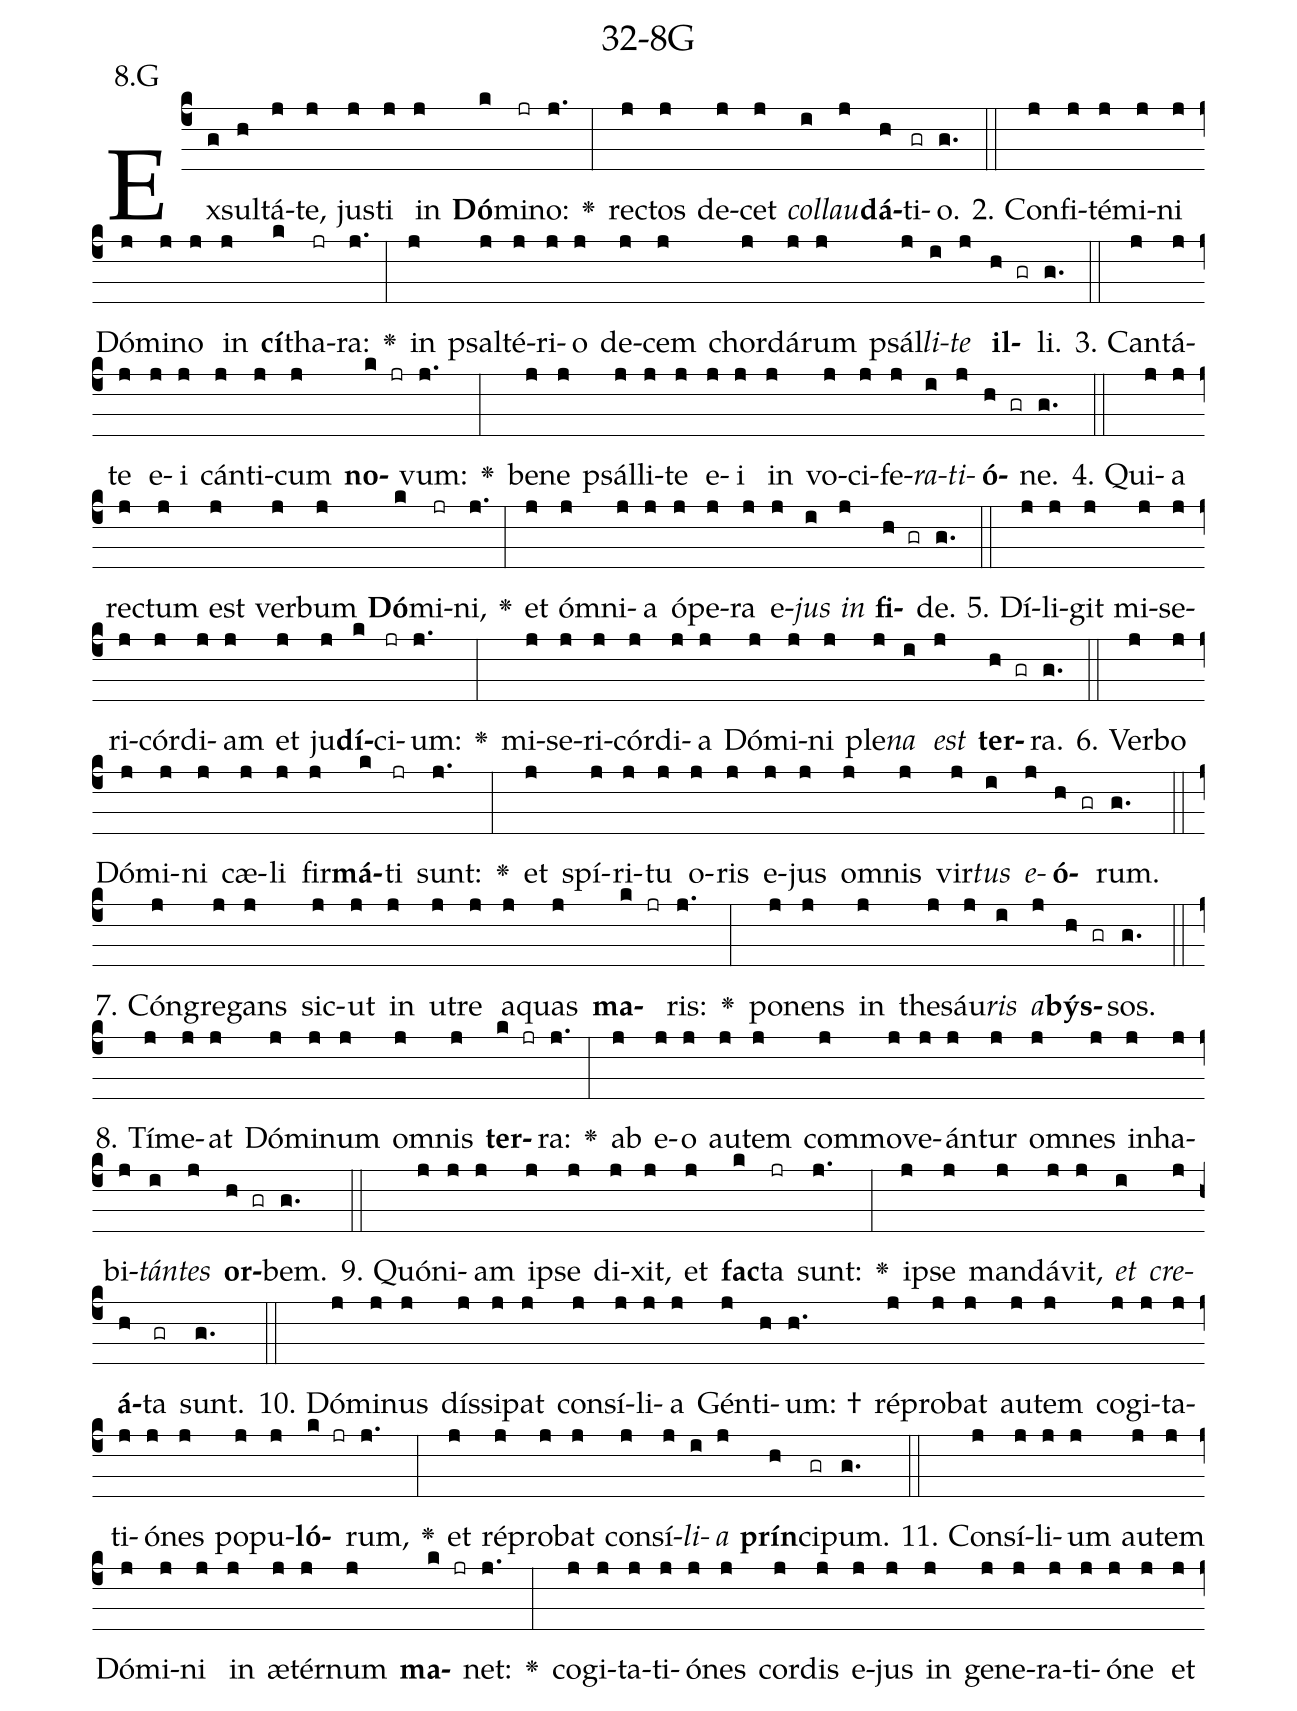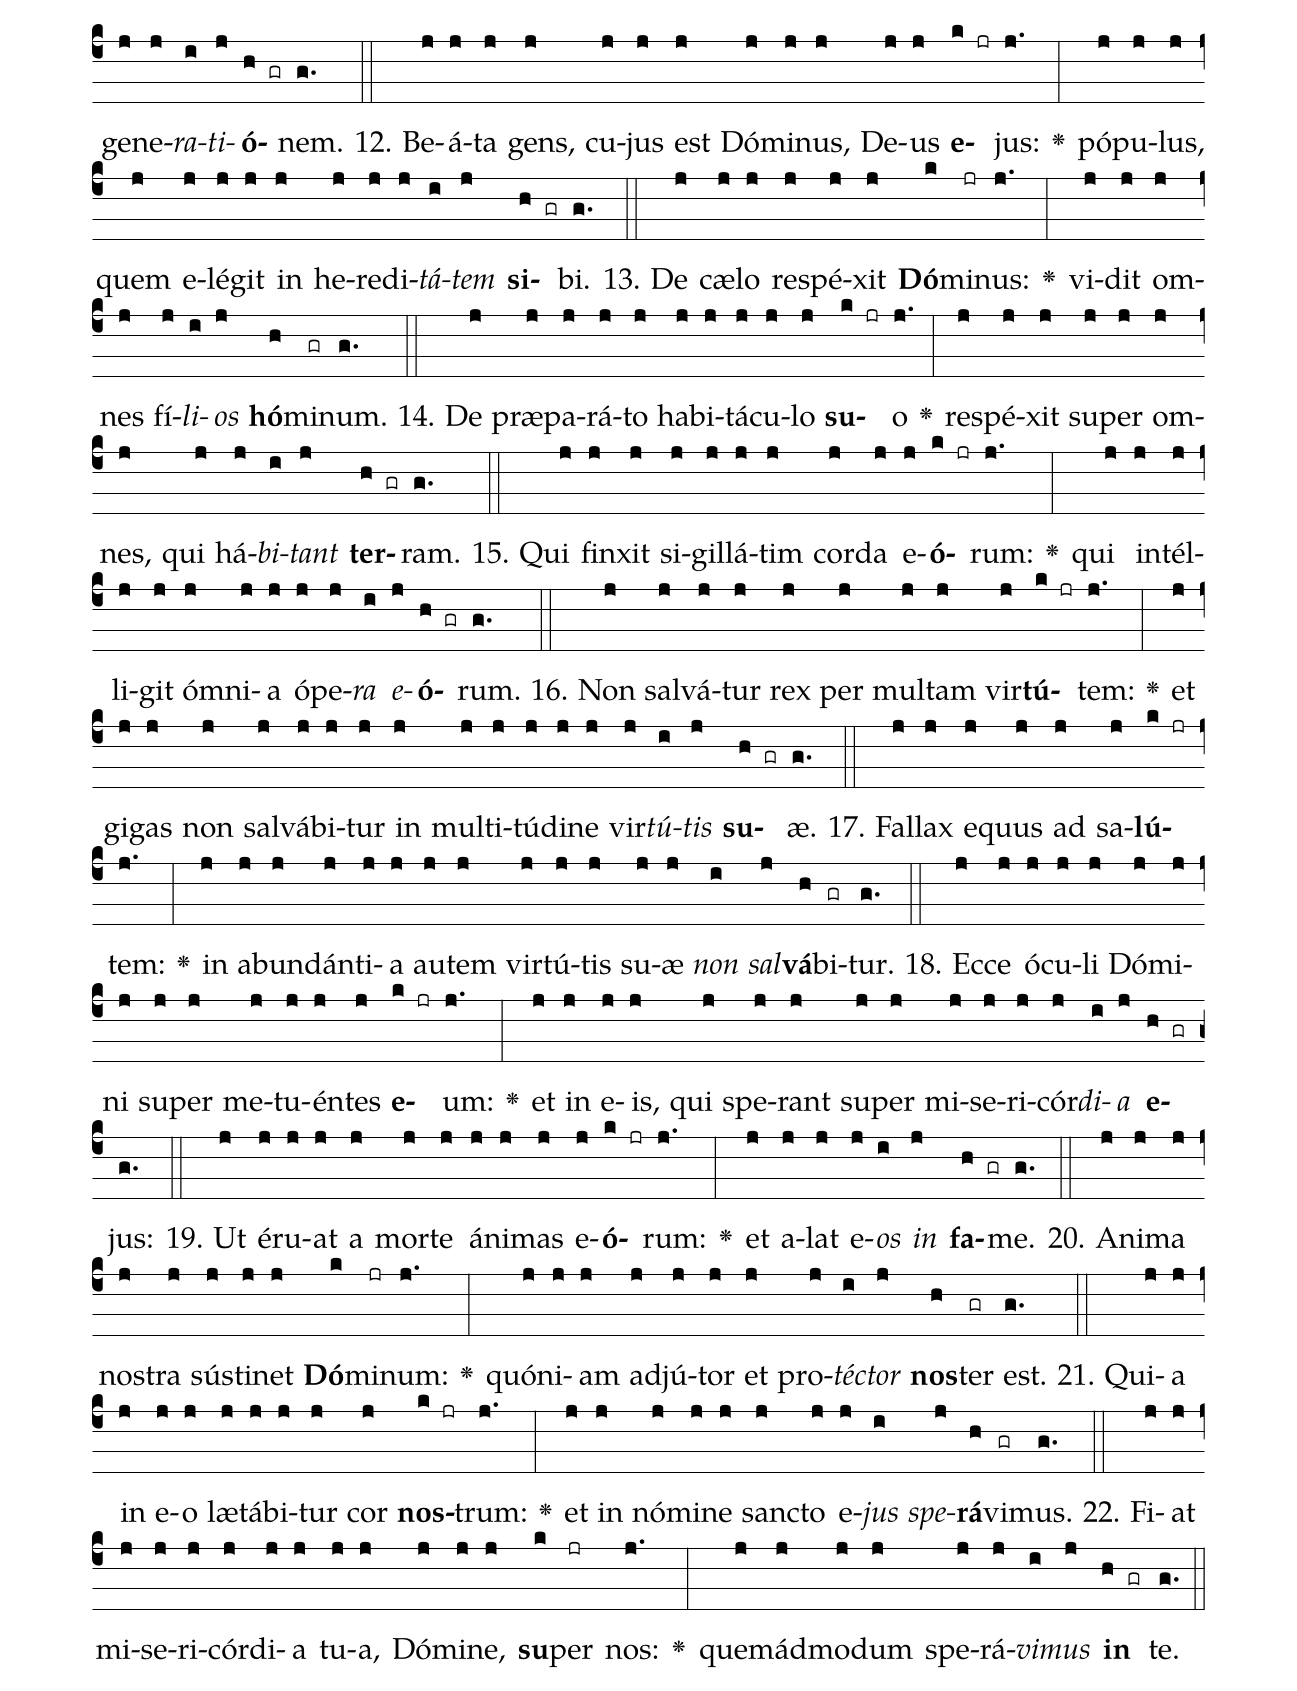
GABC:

name: 32-8G;
annotation: 8.G;
%%
(c4)Ex(g)sul(h)tá(j)te,(j) jus(j)ti(j) in(j) <b>Dó</b>(k)mi(jr)no:(j.) <v>\greheightstar</v>(:) rec(j)tos(j) de(j)cet(j) <i>col</i>(i)<i>lau</i>(j)<b>dá</b>(h)ti(gr)o.(g.) (::)
2. Con(j)fi(j)té(j)mi(j)ni(j) Dó(j)mi(j)no(j) in(j) <b>cí</b>(k)tha(jr)ra:(j.) <v>\greheightstar</v>(:) in(j) psal(j)té(j)ri(j)o(j) de(j)cem(j) chor(j)dá(j)rum(j) psál(j)<i>li</i>(i)<i>te</i>(j) <b>il</b>(h gr)li.(g.) (::)
3. Can(j)tá(j)te(j) e(j)i(j) cán(j)ti(j)cum(j) <b>no</b>(k jr)vum:(j.) <v>\greheightstar</v>(:) be(j)ne(j) psál(j)li(j)te(j) e(j)i(j) in(j) vo(j)ci(j)fe(j)<i>ra</i>(i)<i>ti</i>(j)<b>ó</b>(h gr)ne.(g.) (::)
4. Qui(j)a(j) rec(j)tum(j) est(j) ver(j)bum(j) <b>Dó</b>(k)mi(jr)ni,(j.) <v>\greheightstar</v>(:) et(j) óm(j)ni(j)a(j) ó(j)pe(j)ra(j) e(j)<i>jus</i>(i) <i>in</i>(j) <b>fi</b>(h gr)de.(g.) (::)
5. Dí(j)li(j)git(j) mi(j)se(j)ri(j)cór(j)di(j)am(j) et(j) ju(j)<b>dí</b>(k)ci(jr)um:(j.) <v>\greheightstar</v>(:) mi(j)se(j)ri(j)cór(j)di(j)a(j) Dó(j)mi(j)ni(j) ple(j)<i>na</i>(i) <i>est</i>(j) <b>ter</b>(h gr)ra.(g.) (::)
6. Ver(j)bo(j) Dó(j)mi(j)ni(j) cæ(j)li(j) fir(j)<b>má</b>(k)ti(jr) sunt:(j.) <v>\greheightstar</v>(:) et(j) spí(j)ri(j)tu(j) o(j)ris(j) e(j)jus(j) om(j)nis(j) vir(j)<i>tus</i>(i) <i>e</i>(j)<b>ó</b>(h gr)rum.(g.) (::)
7. Cón(j)gre(j)gans(j) sic(j)ut(j) in(j) u(j)tre(j) a(j)quas(j) <b>ma</b>(k jr)ris:(j.) <v>\greheightstar</v>(:) po(j)nens(j) in(j) the(j)sáu(j)<i>ris</i>(i) <i>a</i>(j)<b>býs</b>(h gr)sos.(g.) (::)
8. Tí(j)me(j)at(j) Dó(j)mi(j)num(j) om(j)nis(j) <b>ter</b>(k jr)ra:(j.) <v>\greheightstar</v>(:) ab(j) e(j)o(j) au(j)tem(j) com(j)mo(j)ve(j)án(j)tur(j) om(j)nes(j) in(j)ha(j)bi(j)<i>tán</i>(i)<i>tes</i>(j) <b>or</b>(h gr)bem.(g.) (::)
9. Quón(j)i(j)am(j) ip(j)se(j) di(j)xit,(j) et(j) <b>fac</b>(k)ta(jr) sunt:(j.) <v>\greheightstar</v>(:) ip(j)se(j) man(j)dá(j)vit,(j) <i>et</i>(i) <i>cre</i>(j)<b>á</b>(h)ta(gr) sunt.(g.) (::)
10. Dó(j)mi(j)nus(j) dís(j)si(j)pat(j) con(j)sí(j)li(j)a(j) Gén(j)ti(h)um: †(h.) ré(j)pro(j)bat(j) au(j)tem(j) co(j)gi(j)ta(j)ti(j)ó(j)nes(j) po(j)pu(j)<b>ló</b>(k jr)rum,(j.) <v>\greheightstar</v>(:) et(j) ré(j)pro(j)bat(j) con(j)sí(j)<i>li</i>(i)<i>a</i>(j) <b>prín</b>(h)ci(gr)pum.(g.) (::)
11. Con(j)sí(j)li(j)um(j) au(j)tem(j) Dó(j)mi(j)ni(j) in(j) æ(j)tér(j)num(j) <b>ma</b>(k jr)net:(j.) <v>\greheightstar</v>(:) co(j)gi(j)ta(j)ti(j)ó(j)nes(j) cor(j)dis(j) e(j)jus(j) in(j) ge(j)ne(j)ra(j)ti(j)ó(j)ne(j) et(j) ge(j)ne(j)<i>ra</i>(i)<i>ti</i>(j)<b>ó</b>(h gr)nem.(g.) (::)
12. Be(j)á(j)ta(j) gens,(j) cu(j)jus(j) est(j) Dó(j)mi(j)nus,(j) De(j)us(j) <b>e</b>(k jr)jus:(j.) <v>\greheightstar</v>(:) pó(j)pu(j)lus,(j) quem(j) e(j)lé(j)git(j) in(j) he(j)re(j)di(j)<i>tá</i>(i)<i>tem</i>(j) <b>si</b>(h gr)bi.(g.) (::)
13. De(j) cæ(j)lo(j) re(j)spé(j)xit(j) <b>Dó</b>(k)mi(jr)nus:(j.) <v>\greheightstar</v>(:) vi(j)dit(j) om(j)nes(j) fí(j)<i>li</i>(i)<i>os</i>(j) <b>hó</b>(h)mi(gr)num.(g.) (::)
14. De(j) præ(j)pa(j)rá(j)to(j) ha(j)bi(j)tá(j)cu(j)lo(j) <b>su</b>(k jr)o(j.) <v>\greheightstar</v>(:) re(j)spé(j)xit(j) su(j)per(j) om(j)nes,(j) qui(j) há(j)<i>bi</i>(i)<i>tant</i>(j) <b>ter</b>(h gr)ram.(g.) (::)
15. Qui(j) fin(j)xit(j) si(j)gil(j)lá(j)tim(j) cor(j)da(j) e(j)<b>ó</b>(k jr)rum:(j.) <v>\greheightstar</v>(:) qui(j) in(j)tél(j)li(j)git(j) óm(j)ni(j)a(j) ó(j)pe(j)<i>ra</i>(i) <i>e</i>(j)<b>ó</b>(h gr)rum.(g.) (::)
16. Non(j) sal(j)vá(j)tur(j) rex(j) per(j) mul(j)tam(j) vir(j)<b>tú</b>(k jr)tem:(j.) <v>\greheightstar</v>(:) et(j) gi(j)gas(j) non(j) sal(j)vá(j)bi(j)tur(j) in(j) mul(j)ti(j)tú(j)di(j)ne(j) vir(j)<i>tú</i>(i)<i>tis</i>(j) <b>su</b>(h gr)æ.(g.) (::)
17. Fal(j)lax(j) e(j)quus(j) ad(j) sa(j)<b>lú</b>(k jr)tem:(j.) <v>\greheightstar</v>(:) in(j) ab(j)un(j)dán(j)ti(j)a(j) au(j)tem(j) vir(j)tú(j)tis(j) su(j)æ(j) <i>non</i>(i) <i>sal</i>(j)<b>vá</b>(h)bi(gr)tur.(g.) (::)
18. Ec(j)ce(j) ó(j)cu(j)li(j) Dó(j)mi(j)ni(j) su(j)per(j) me(j)tu(j)én(j)tes(j) <b>e</b>(k jr)um:(j.) <v>\greheightstar</v>(:) et(j) in(j) e(j)is,(j) qui(j) spe(j)rant(j) su(j)per(j) mi(j)se(j)ri(j)cór(j)<i>di</i>(i)<i>a</i>(j) <b>e</b>(h gr)jus:(g.) (::)
19. Ut(j) é(j)ru(j)at(j) a(j) mor(j)te(j) á(j)ni(j)mas(j) e(j)<b>ó</b>(k jr)rum:(j.) <v>\greheightstar</v>(:) et(j) a(j)lat(j) e(j)<i>os</i>(i) <i>in</i>(j) <b>fa</b>(h gr)me.(g.) (::)
20. A(j)ni(j)ma(j) nos(j)tra(j) sús(j)ti(j)net(j) <b>Dó</b>(k)mi(jr)num:(j.) <v>\greheightstar</v>(:) quón(j)i(j)am(j) ad(j)jú(j)tor(j) et(j) pro(j)<i>téc</i>(i)<i>tor</i>(j) <b>nos</b>(h)ter(gr) est.(g.) (::)
21. Qui(j)a(j) in(j) e(j)o(j) læ(j)tá(j)bi(j)tur(j) cor(j) <b>nos</b>(k jr)trum:(j.) <v>\greheightstar</v>(:) et(j) in(j) nó(j)mi(j)ne(j) sanc(j)to(j) e(j)<i>jus</i>(i) <i>spe</i>(j)<b>rá</b>(h)vi(gr)mus.(g.) (::)
22. Fi(j)at(j) mi(j)se(j)ri(j)cór(j)di(j)a(j) tu(j)a,(j) Dó(j)mi(j)ne,(j) <b>su</b>(k)per(jr) nos:(j.) <v>\greheightstar</v>(:) quem(j)ád(j)mo(j)dum(j) spe(j)rá(j)<i>vi</i>(i)<i>mus</i>(j) <b>in</b>(h gr) te.(g.) (::)
